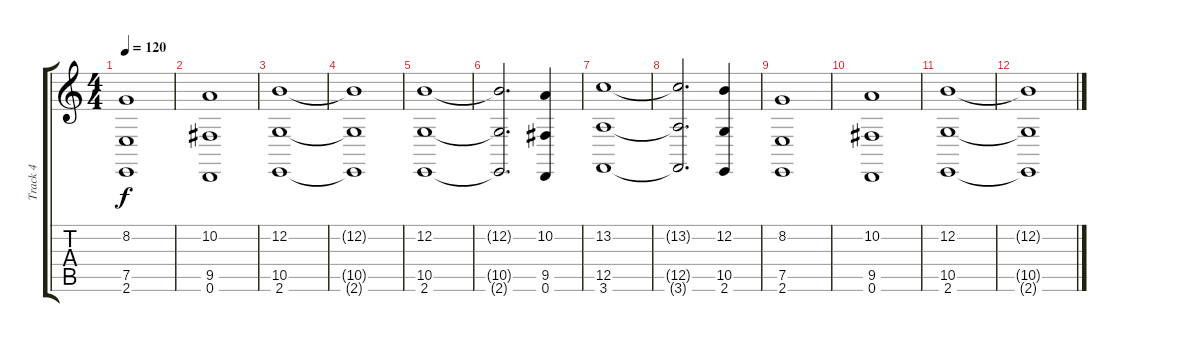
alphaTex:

\track ("Track 4" "Track 4") {instrument stringensemble1}
\staff {score tabs}
\tuning (E4 B3 G3 D3 A2 D2) {hide}
\ts (4 4)
\tempo 120
\clef g2
\ks c
(8.2 7.5 2.6).1{dy f} |
(10.2 9.5 0.6).1 |
(12.2 10.5 2.6).1 |
(12.2{t} 10.5{t} 2.6{t}).1 |
(12.2 10.5 2.6).1 |
(12.2{t} 10.5{t} 2.6{t}).2{d} (10.2 9.5 0.6).4 |
(13.2 12.5 3.6).1 |
(13.2{t} 12.5{t} 3.6{t}).2{d} (12.2 10.5 2.6).4 |
(8.2 7.5 2.6).1 |
(10.2 9.5 0.6).1 |
(12.2 10.5 2.6).1 |
(12.2{t} 10.5{t} 2.6{t}).1
